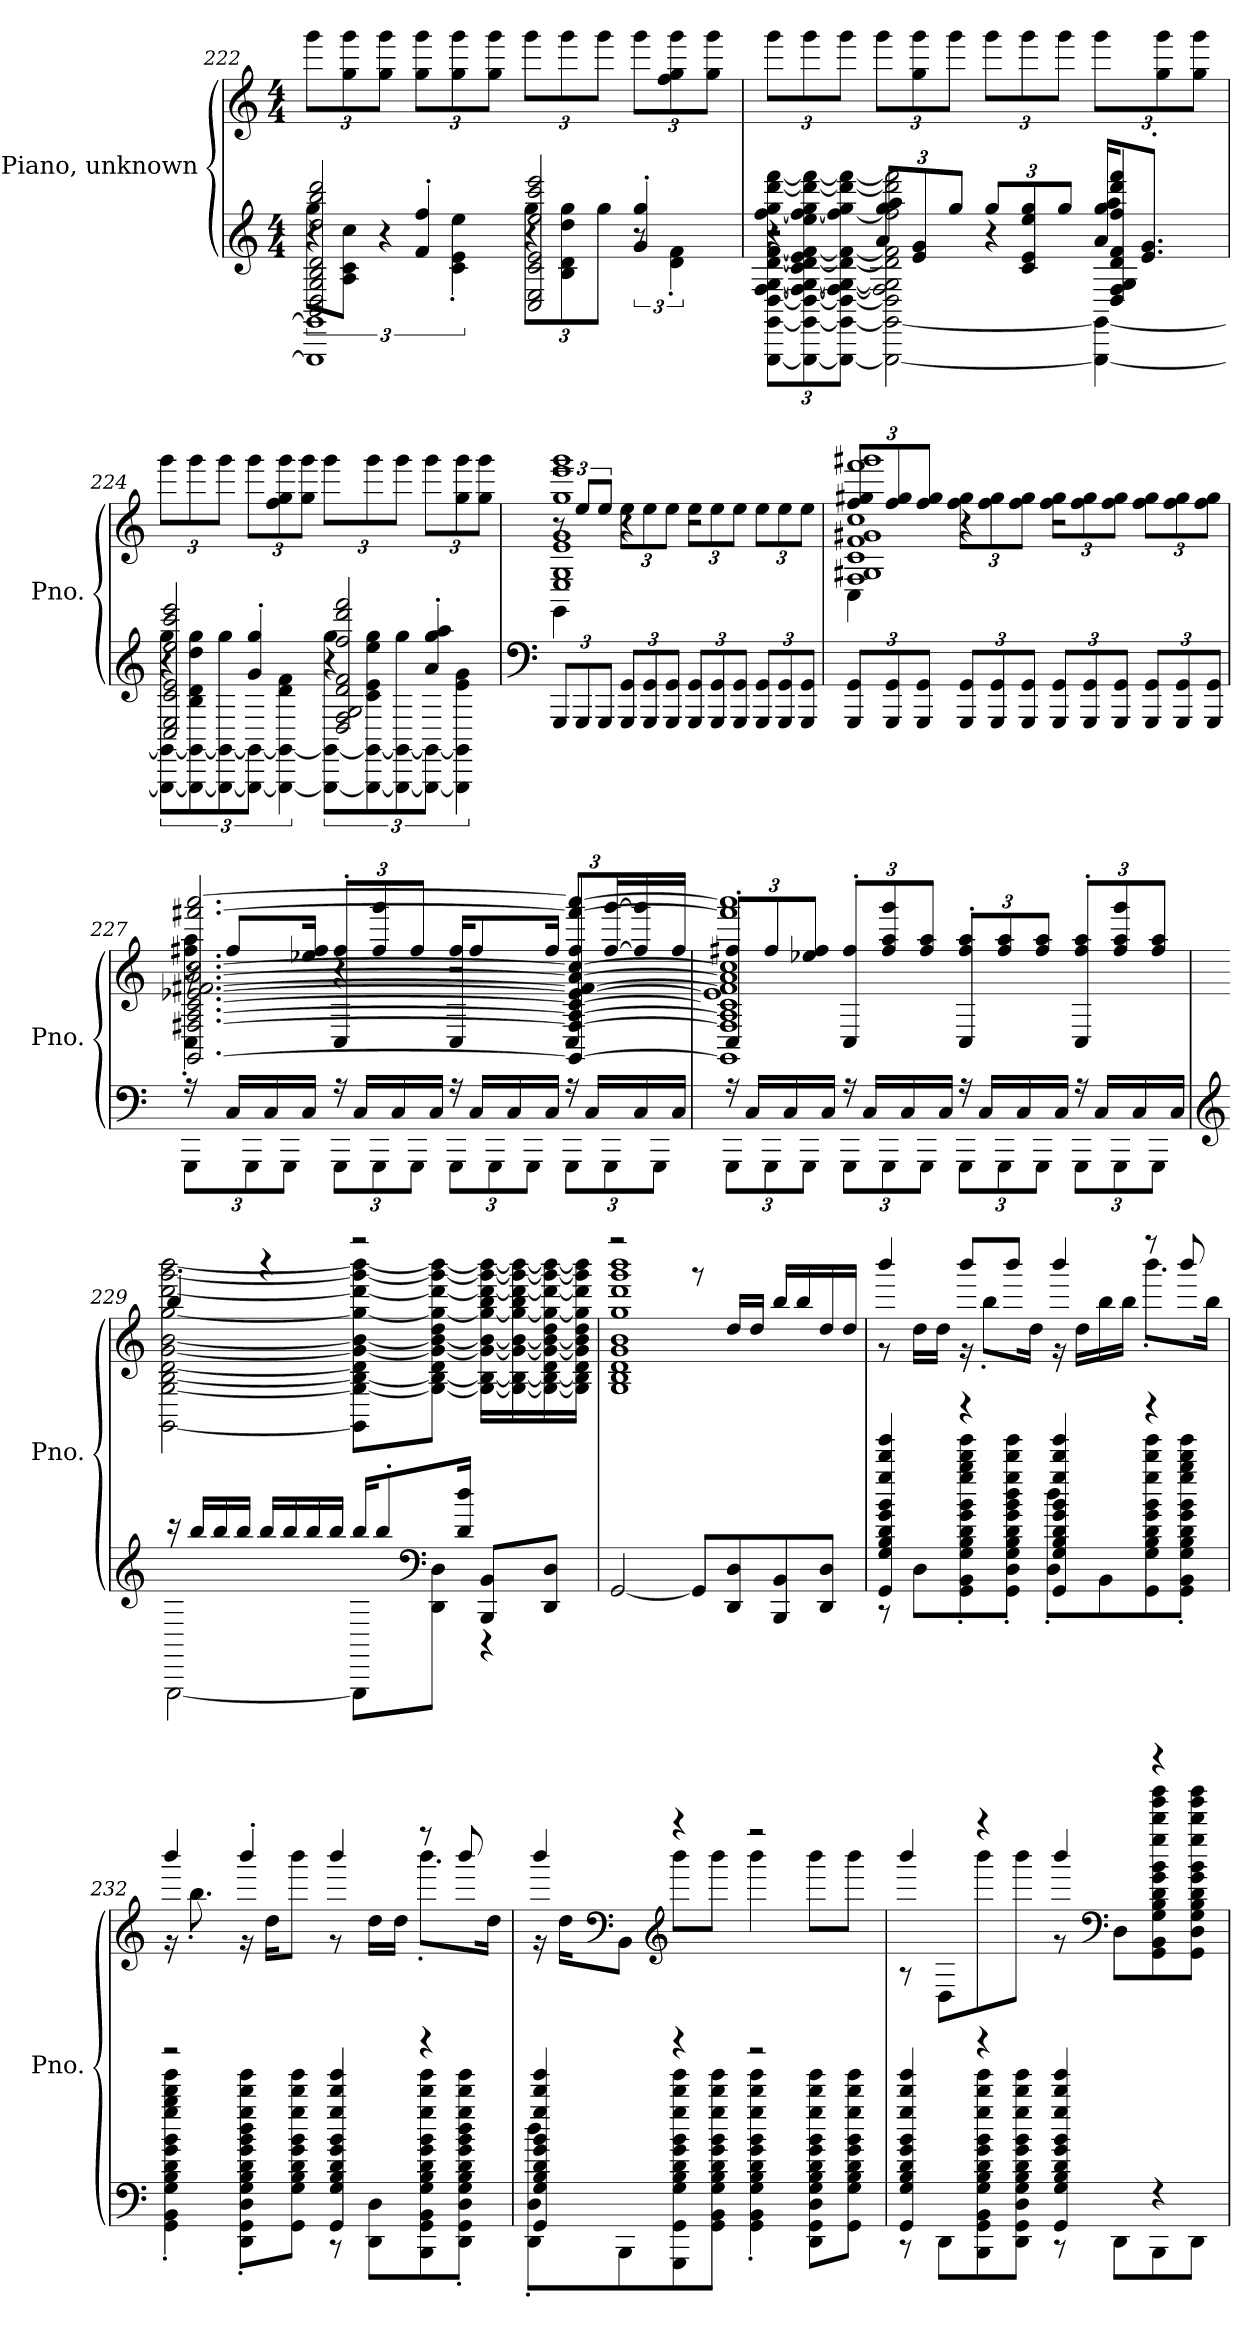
**kern	**kern
*part1	*part1
*staff2	*staff1
*I"Piano, unknown	*
*I'Pno.	*
!!LO:LB:g=z
*clefG2	*clefG2
*k[]	*k[]
*M4/4	*M4/4
=222	=222
*^	*
*	*^	*
*	*	*^	*
*	*	*	*	*Xbrackettup
4r	12gg\L	2BB/ 2D/ 2G/ 2B/ 2d/ 2dd/ 2bb/ 2ddd/	1GGG] 1GG]	12ggg\L
.	12A\ 12c\ 12cc\J	.	.	12gg\ 12ggg\
.	6r	.	.	12gg\ 12ggg\J
4f/' 4ff/'	.	.	.	12gg\ 12ggg\L
.	6c\' 6e\' 6ee\'	.	.	12gg\ 12ggg\
.	.	.	.	12gg\ 12ggg\J
4r	12gg\L	2C/ 2E/ 2c/ 2e/ 2ee/ 2ccc/ 2eee/	.	12ggg\L
.	12B\ 12d\ 12dd\ 12gg\	.	.	12ggg\
.	12gg\J	.	.	12ggg\J
4g/' 4gg/'	12r	.	.	12ggg\L
.	6d\' 6f\'	.	.	12ff\ 12gg\ 12ggg\
.	.	.	.	12gg\ 12ggg\J
*	*v	*v	*v	*
=223	=223	=223
*	*Xbrackettup	*
*	*^	*
4r	[12GGG\ [12GG\ [12D\ [12F\ [12G\ [12d\ [12f\ [12ff\ 12gg\ [12ddd\ [12fff\L	2r	12ggg\L
.	12GGG\_ 12GG\_ 12D\_ 12F\_ 12G\_ 12c\ 12d\_ 12e\ 12f\_ 12ee\ 12ff\_ 12gg\ 12ddd\_ 12fff\_	.	12ggg\
.	12GGG\_ 12GG\_ 12D\_ 12F\_ 12G\_ 12d\_ 12f\_ 12ff\_ 12gg\ 12ddd\_ 12fff\_J	.	12ggg\J
12a/ 12gg/ 12aa/L	2GGG\_ 2GG\_ 2D\] 2F\] 2G\] 2d\] 2f\] 2ff\] 2ddd\] 2fff\]	.	12ggg\L
12e/ 12g/	.	.	12gg\ 12ggg\
12gg/J	.	.	12ggg\J
12gg/L	.	4r	12ggg\L
12c/ 12e/ 12ee/ 12gg/	.	.	12ggg\
12gg/J	.	.	12ggg\J
16a/ 16gg/ 16aa/KL	4GGG\_ 4GG\_	4D/ 4F/ 4G/ 4d/ 4f/ 4ff/ 4ddd/ 4fff/	12ggg\L
8.e/' 8.g/'J	.	.	.
.	.	.	12gg\ 12ggg\
.	.	.	12gg\ 12ggg\J
!!LO:LB:g=z
=224	=224	=224	=224
*	*brackettup	*	*
4r	12GGG\_ 12GG\_ 12gg\L	2C/ 2E/ 2c/ 2e/ 2ee/ 2ccc/ 2eee/	12ggg\L
.	12GGG\_ 12GG\_ 12B\ 12d\ 12dd\ 12gg\	.	12ggg\
.	12GGG\_ 12GG\_ 12gg\	.	12ggg\J
4g/' 4gg/'	12GGG\_ 12GG\_J	.	12ggg\L
.	6GGG\_ 6GG\_ 6d\ 6f\	.	12ff\ 12gg\ 12ggg\
.	.	.	12gg\ 12ggg\J
4r	12GGG\_ 12GG\_ 12gg\L	2D/ 2F/ 2G/ 2d/ 2f/ 2ff/ 2ddd/ 2fff/	12ggg\L
.	12GGG\_ 12GG\_ 12c\ 12e\ 12ee\ 12gg\	.	12ggg\
.	12GGG\_ 12GG\_ 12gg\	.	12ggg\J
4a/' 4gg/' 4aa/'	12GGG\_ 12GG\_J	.	12ggg\L
.	6GGG\] 6GG\] 6e\ 6g\	.	12gg\ 12ggg\
.	.	.	12gg\ 12ggg\J
*v	*v	*v	*
=225	=225
*clefF4	*
*Xbrackettup	*brackettup
*	*^
*	*	*^
12GGG/L	12r	4GG\	1E 1G 1e 1g 1gg 1eee 1ggg
12GGG/	12ee/L	.	.
12GGG/J	12ee/J	.	.
*	*	*Xbrackettup	*
12GGG/ 12GG/L	4r	12ee\L	.
12GGG/ 12GG/	.	12ee\	.
12GGG/ 12GG/J	.	12ee\J	.
12GGG/ 12GG/L	2r	12ee\L	.
12GGG/ 12GG/	.	12ee\	.
12GGG/ 12GG/J	.	12ee\J	.
12GGG/ 12GG/L	.	12ee\L	.
12GGG/ 12GG/	.	12ee\	.
12GGG/ 12GG/J	.	12ee\J	.
!!LO:PB:g=z	!!	!!
=226	=226	=226	=226
12GGG/ 12GG/L	12ff/ 12gg#X/L	4C\	1F 1G#X 1c 1f 1g#X 1cc 1fff 1ggg#X
12GGG/ 12GG/	12ff/ 12gg#/	.	.
12GGG/ 12GG/J	12ff/ 12gg#/J	.	.
12GGG/ 12GG/L	4r	12ff\ 12gg#\L	.
12GGG/ 12GG/	.	12ff\ 12gg#\	.
12GGG/ 12GG/J	.	12ff\ 12gg#\J	.
12GGG/ 12GG/L	2r	12ff\ 12gg#\L	.
12GGG/ 12GG/	.	12ff\ 12gg#\	.
12GGG/ 12GG/J	.	12ff\ 12gg#\J	.
12GGG/ 12GG/L	.	12ff\ 12gg#\L	.
12GGG/ 12GG/	.	12ff\ 12gg#\	.
12GGG/ 12GG/J	.	12ff\ 12gg#\J	.
!!LO:LB:g=z	!!	!!
=227	=227	=227	=227
*^	*	*	*
16r	12GGG\L	16r	4C\' 4ff#X\' 4aa\'	[2.GG/ [2.F#X/ [2.A/ [2.c/ [2.e-X/ [2.f#X/ [2.a/ [2.cc/ [2.fff#X/ [2.aaa/
16C/LL	.	8ff#/L	.	.
.	12GGG\	.	.	.
16C/	.	.	.	.
.	12GGG\J	.	.	.
16C/JJ	.	16ee-X/ 16ff#/Jk	.	.
16r	12GGG\L	12C/' 12ff#/'L	4r	.
16C/LL	.	.	.	.
.	12GGG\	12ff#/ 12ggg/	.	.
16C/	.	.	.	.
.	12GGG\J	12ff#/J	.	.
16C/JJ	.	.	.	.
16r	12GGG\L	16C/ 16ff#/KL	2r	.
16C/LL	.	8ff#/	.	.
.	12GGG\	.	.	.
16C/	.	.	.	.
.	12GGG\J	.	.	.
16C/JJ	.	16ff#/Jk	.	.
16r	12GGG\L	12C/L	.	4GG/_ 4F#/_ 4A/_ 4c/_ 4e-/_ 4f#/_ 4a/_ 4cc/_ 4ff#/ 4fff#/_ 4aaa/_
16C/LL	.	.	.	.
.	12GGG\	[24ff#/ [24ggg/L	.	.
16C/	.	16ff#/] 16ggg/]	.	.
.	12GGG\J	.	.	.
16C/JJ	.	16ff#/JJ	.	.
*	*	*	*v	*v
!!LO:LB:g=z
=228	=228	=228	=228
16r	12GGG\L	12C/' 12ff#X/'L	1GG] 1F#] 1A] 1c] 1e-] 1f#] 1a] 1cc] 1fff#] 1aaa]
16C/LL	.	.	.
.	12GGG\	12ff#/	.
16C/	.	.	.
.	12GGG\J	12ee-X/ 12ff#/J	.
16C/JJ	.	.	.
16r	12GGG\L	12C/' 12ff#/'L	.
16C/LL	.	.	.
.	12GGG\	12ff#/ 12aa/ 12ggg/	.
16C/	.	.	.
.	12GGG\J	12ff#/ 12aa/J	.
16C/JJ	.	.	.
16r	12GGG\L	12C/' 12ff#/' 12aa/'L	.
16C/LL	.	.	.
.	12GGG\	12ff#/ 12aa/	.
16C/	.	.	.
.	12GGG\J	12ff#/ 12aa/J	.
16C/JJ	.	.	.
16r	12GGG\L	12C/' 12ff#/' 12aa/'L	.
16C/LL	.	.	.
.	12GGG\	12ff#/ 12aa/ 12ggg/	.
16C/	.	.	.
.	12GGG\J	12ff#/ 12aa/J	.
16C/JJ	.	.	.
!!LO:LB:g=z	!!
=229	=229	=229	=229
*clefG2	*	*	*
16r	[2GGG\	4bb'/	[2GG\ [2G\ [2B\ [2d\ [2g\ [2b\ [2gg\ [2ddd\ [2ggg\ [2bbb\
16bb/LL	.	.	.
16bb/	.	.	.
16bb/JJ	.	.	.
16bb/LL	.	4r	.
16bb/	.	.	.
16bb/	.	.	.
16bb/JJ	.	.	.
16bb/KL	8GGG\L]	2r	8GG\] 8G\_ 8B\_ 8d\] 8g\_ 8b\_ 8gg\_ 8ddd\_ 8ggg\_ 8bbb\_L
8bb'/	.	.	.
*clefF4	*	*	*
.	8DD\ 8D\J	.	8G\_ 8B\_ 8d\ 8g\_ 8b\_ 8dd\ 8gg\_ 8ddd\_ 8ggg\_ 8bbb\_J
16d/ 16dd/Jk	.	.	.
8BBB/ 8BB/L	4r	.	16G\_ 16B\_ 16g\_ 16b\_ 16gg\_ 16bb\ 16ddd\_ 16ggg\_ 16bbb\_LL
.	.	.	16G\_ 16B\_ 16g\_ 16b\_ 16gg\_ 16bb\ 16ddd\_ 16ggg\_ 16bbb\_
8DD/ 8D/J	.	.	16G\_ 16B\_ 16d\ 16g\_ 16b\_ 16dd\ 16gg\_ 16ddd\_ 16ggg\_ 16bbb\_
.	.	.	16G\] 16B\] 16d\ 16g\] 16b\] 16dd\ 16gg\] 16ddd\] 16ggg\] 16bbb\]JJ
*v	*v	*	*
=230	=230	=230
[2GG/	2r	1G 1B 1d 1g 1b 1gg 1ddd 1ggg 1bbb
8GG/L]	8r	.
8DD/ 8D/	16dd/LL	.
.	16dd/JJ	.
8BBB/ 8BB/	16bb/LL	.
.	16bb/	.
8DD/ 8D/J	16dd/	.
.	16dd/JJ	.
!!LO:LB:g=z	!!
=231	=231	=231
*^	*	*
4GG/ 4G/ 4B/ 4d/ 4g/ 4b/ 4gg/ 4ddd/ 4ggg/	8r	4bbb/	8r
.	8D\L	.	16dd\LL
.	.	.	16dd\JJ
4r	8GG\' 8BB\' 8G\' 8B\' 8d\' 8g\' 8b\' 8gg\' 8bb\' 8ddd\' 8ggg\'	8bbb/L	16r
.	.	.	8bb'\L
.	8GG\' 8D\' 8G\' 8B\' 8d\' 8g\' 8b\' 8dd\' 8gg\' 8ddd\' 8ggg\'J	8bbb/J	.
.	.	.	16dd\Jk
4GG/ 4G/ 4B/ 4d/ 4g/ 4b/ 4gg/ 4ddd/ 4ggg/	8D\' 8dd\'L	4bbb/	16r
.	.	.	16dd\LL
.	8BB\	.	16bb\
.	.	.	16bb\JJ
4r	8GG\ 8G\ 8B\ 8d\ 8g\ 8b\ 8gg\ 8ddd\ 8ggg\	8r	8.bbb'\L
.	8GG\' 8BB\' 8G\' 8B\' 8d\' 8g\' 8b\' 8gg\' 8bb\' 8ddd\' 8ggg\'J	8bbb/	.
.	.	.	16bb\Jk
=232	=232	=232	=232
2r	4GG\' 4BB\' 4G\' 4B\' 4d\' 4g\' 4b\' 4gg\' 4bb\' 4ddd\' 4ggg\'	4bbb/	16r
.	.	.	8.bb'\
.	8DD\' 8GG\' 8D\' 8G\' 8B\' 8d\' 8g\' 8b\' 8dd\' 8gg\' 8ddd\' 8ggg\'L	4bbb'/	16r
.	.	.	16dd\KL
.	8GG\ 8G\ 8B\ 8d\ 8g\ 8b\ 8gg\ 8ddd\ 8ggg\J	.	8bbb\J
4GG/ 4G/ 4B/ 4d/ 4g/ 4b/ 4gg/ 4ddd/ 4ggg/	8r	4bbb/	8r
.	8DD\ 8D\L	.	16dd\LL
.	.	.	16dd\JJ
4r	8BBB\ 8GG\ 8BB\ 8G\ 8B\ 8d\ 8g\ 8b\ 8gg\ 8ddd\ 8ggg\	8r	8.bbb'\L
.	8DD\' 8GG\' 8D\' 8G\' 8B\' 8d\' 8g\' 8b\' 8dd\' 8gg\' 8ddd\' 8ggg\'J	8bbb/	.
.	.	.	16dd\Jk
=233	=233	=233	=233
4GG/ 4G/ 4B/ 4d/ 4g/ 4b/ 4gg/ 4ddd/ 4ggg/	8DD\' 8D\' 8dd\'L	4bbb/	16r
.	.	.	16dd\KL
*	*	*clefF4	*
.	8BBB\	.	8BB\J
*	*	*clefG2	*
4r	8GGG\ 8GG\ 8G\ 8B\ 8d\ 8g\ 8b\ 8gg\ 8ddd\ 8ggg\	4r	8bbb\L
.	8GG\ 8BB\ 8G\ 8B\ 8d\ 8g\ 8b\ 8gg\ 8ddd\ 8ggg\J	.	8bbb\J
2r	4GG\' 4BB\' 4G\' 4B\' 4d\' 4g\' 4b\' 4gg\' 4ddd\' 4ggg\'	2r	4bbb\
.	8DD\ 8GG\ 8D\ 8G\ 8B\ 8d\ 8g\ 8b\ 8gg\ 8ddd\ 8ggg\L	.	8bbb\L
.	8GG\ 8G\ 8B\ 8d\ 8g\ 8b\ 8gg\ 8ddd\ 8ggg\J	.	8bbb\J
!!LO:LB:g=z	!!
=234	=234	=234	=234
4GG/ 4G/ 4B/ 4d/ 4g/ 4b/ 4gg/ 4ddd/ 4ggg/	8r	4bbb/	8r
.	8DD\L	.	8D\L
4r	8BBB\ 8GG\ 8BB\ 8G\ 8B\ 8d\ 8g\ 8b\ 8gg\ 8ddd\ 8ggg\	4r	8bbb\
.	8DD\ 8GG\ 8D\ 8G\ 8B\ 8d\ 8g\ 8b\ 8gg\ 8ddd\ 8ggg\J	.	8bbb\J
4GG/ 4G/ 4B/ 4d/ 4g/ 4b/ 4gg/ 4ddd/ 4ggg/	8r	4bbb/	8r
*	*	*clefF4	*
.	8DD\L	.	8D\L
4r	8BBB\	4r	8GG\ 8BB\ 8G\ 8B\ 8d\ 8g\ 8b\ 8gg\ 8ddd\ 8ggg\ 8bbb\
.	8DD\J	.	8GG\ 8D\ 8G\ 8B\ 8d\ 8g\ 8b\ 8gg\ 8ddd\ 8ggg\ 8bbb\J
*v	*v	*	*
*	*v	*v
=	=
*-	*-
